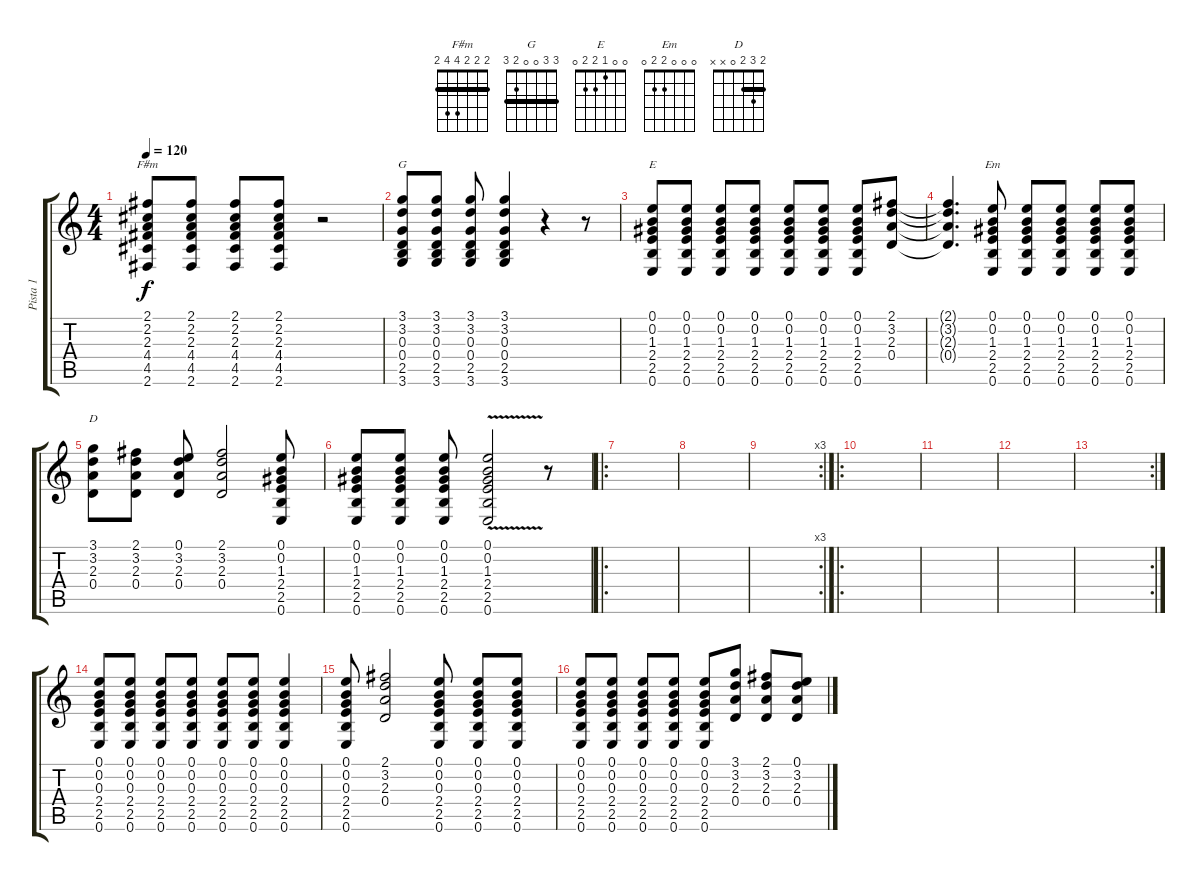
\track ("Pista 1" "Pista 1") {instrument acousticguitarnylon}
\staff {score tabs}
\tuning (E4 B3 G3 D3 A2 E2) {hide}
\chord ("F#m" 2 2 2 4 4 2) {barre 2}
\chord ("G" 3 3 0 0 2 3) {barre 3}
\chord ("E" 0 0 1 2 2 0)
\chord ("Em" 0 0 0 2 2 0)
\chord ("D" 2 3 2 0 x x) {barre 2}
\ts (4 4)
\tempo 120
\clef g2
\ks c
(2.1 2.2 2.3 4.4 4.5 2.6).8{ch "F#m" dy f} (2.1 2.2 2.3 4.4 4.5 2.6).8 (2.1 2.2 2.3 4.4 4.5 2.6).8 (2.1 2.2 2.3 4.4 4.5 2.6).8 r.2 |
(3.1 3.2 0.3 0.4 2.5 3.6).8{ch "G"} (3.1 3.2 0.3 0.4 2.5 3.6).8 (3.1 3.2 0.3 0.4 2.5 3.6).8 (3.1 3.2 0.3 0.4 2.5 3.6).4 r.4 r.8 |
(0.1 0.2 1.3 2.4 2.5 0.6).8{ch "E"} (0.1 0.2 1.3 2.4 2.5 0.6).8 (0.1 0.2 1.3 2.4 2.5 0.6).8 (0.1 0.2 1.3 2.4 2.5 0.6).8 (0.1 0.2 1.3 2.4 2.5 0.6).8 (0.1 0.2 1.3 2.4 2.5 0.6).8 (0.1 0.2 1.3 2.4 2.5 0.6).8 (2.1 3.2 2.3 0.4).8 |
(2.1{t} 3.2{t} 2.3{t} 0.4{t}).4{d} (0.1 0.2 1.3 2.4 2.5 0.6).8{ch "Em"} (0.1 0.2 1.3 2.4 2.5 0.6).8 (0.1 0.2 1.3 2.4 2.5 0.6).8 (0.1 0.2 1.3 2.4 2.5 0.6).8 (0.1 0.2 1.3 2.4 2.5 0.6).8 |
(3.1 3.2 2.3 0.4).8{ch "D"} (2.1 3.2 2.3 0.4).8 (0.1 3.2 2.3 0.4).8 (2.1 3.2 2.3 0.4).2 (0.1 0.2 1.3 2.4 2.5 0.6).8 |
(0.1 0.2 1.3 2.4 2.5 0.6).8 (0.1 0.2 1.3 2.4 2.5 0.6).8 (0.1 0.2 1.3 2.4 2.5 0.6).8 (0.1 0.2{v} 1.3 2.4 2.5 0.6).2 r.8 |
\ro
|
|
\rc 3
|
\ro
|
|
|
\rc 2
|
(0.1 0.2 0.3 2.4 2.5 0.6).8 (0.1 0.2 0.3 2.4 2.5 0.6).8 (0.1 0.2 0.3 2.4 2.5 0.6).8 (0.1 0.2 0.3 2.4 2.5 0.6).8 (0.1 0.2 0.3 2.4 2.5 0.6).8 (0.1 0.2 0.3 2.4 2.5 0.6).8 (0.1 0.2 0.3 2.4 2.5 0.6).4 |
(0.1 0.2 0.3 2.4 2.5 0.6).8 (2.1 3.2 2.3 0.4).2 (0.1 0.2 0.3 2.4 2.5 0.6).8 (0.1 0.2 0.3 2.4 2.5 0.6).8 (0.1 0.2 0.3 2.4 2.5 0.6).8 |
(0.1 0.2 0.3 2.4 2.5 0.6).8 (0.1 0.2 0.3 2.4 2.5 0.6).8 (0.1 0.2 0.3 2.4 2.5 0.6).8 (0.1 0.2 0.3 2.4 2.5 0.6).8 (0.1 0.2 0.3 2.4 2.5 0.6).8 (3.1 3.2 2.3 0.4).8 (2.1 3.2 2.3 0.4).8 (0.1 3.2 2.3 0.4).8
